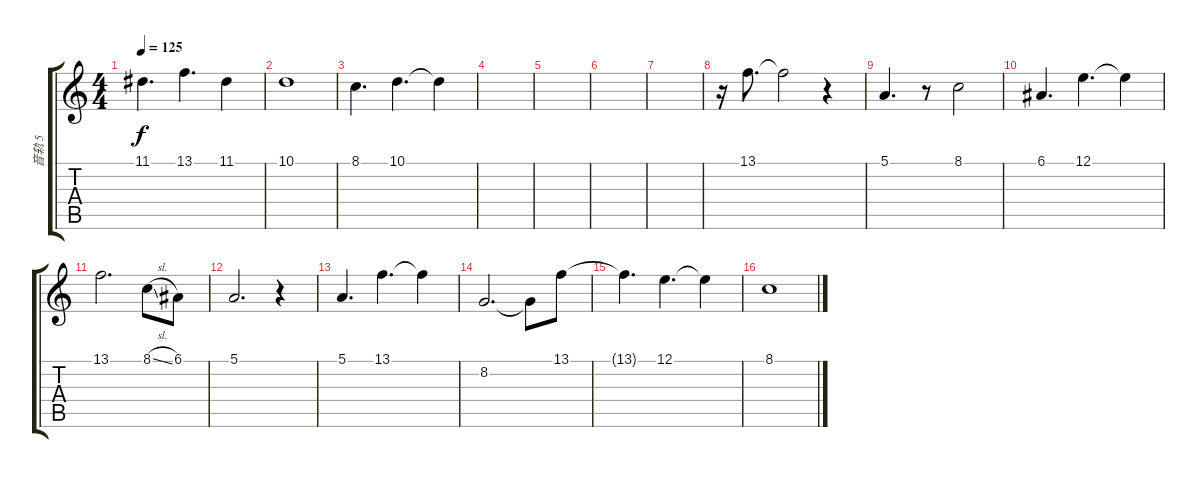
\track ("音轨 5" "音轨 5") {instrument violin}
\staff {score tabs}
\tuning (E4 B3 G3 D3 A2 E2) {hide}
\ts (4 4)
\tempo 125
\clef g2
\ks c
11.1.4{d dy f} 13.1.4{d} 11.1.4 |
10.1.1 |
8.1.4{d} 10.1.4{d} 10.1{t}.4 |
|
|
|
|
r.16 13.1.8{d volume 4} 13.1{t}.2 r.4 |
5.1.4{d} r.8 8.1.2 |
6.1.4{d} 12.1.4{d} 12.1{t}.4 |
13.1.2{d} 8.1{sl}.8 6.1.8 |
5.1.2{d} r.4 |
5.1.4{d} 13.1.4{d} 13.1{t}.4 |
8.2.2{d} 8.2{t}.8 13.1.8 |
13.1{t}.4{d} 12.1.4{d} 12.1{t}.4 |
8.1.1{volume 7}
